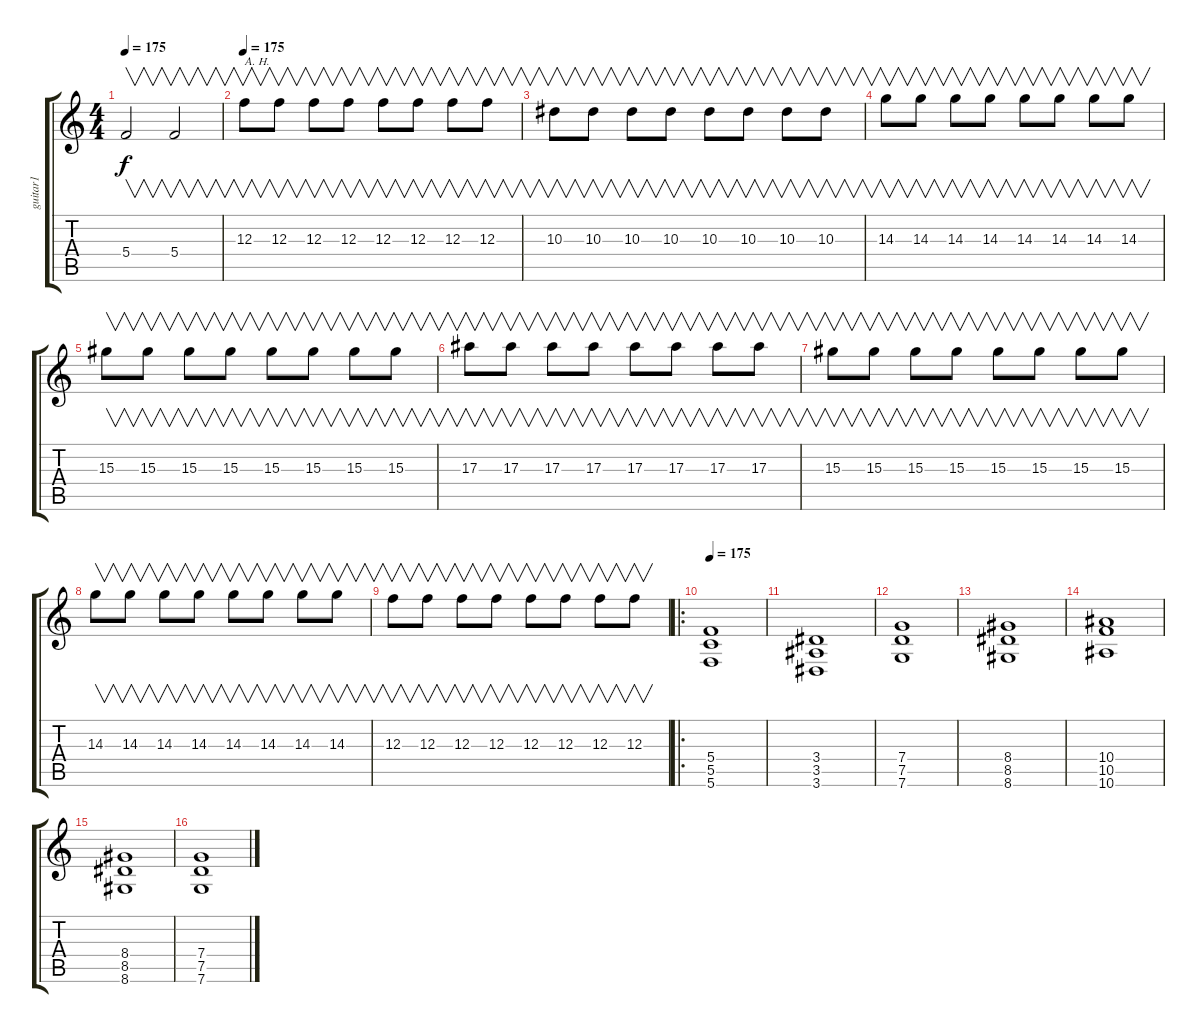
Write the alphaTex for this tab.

\track ("guitar1" "guitar1") {instrument electricguitarclean}
\staff {score tabs}
\tuning (D4 A3 F3 C3 G2 C2) {hide}
\ts (4 4)
\tempo 175
\clef g2
\ks c
5.4.2{v dy f} 5.4.2{v} |
\tempo 175
12.3.8{v txt "A. H."} 12.3.8{v} 12.3.8{v} 12.3.8{v} 12.3.8{v} 12.3.8{v} 12.3.8{v} 12.3.8{v} |
10.3.8{v} 10.3.8{v} 10.3.8{v} 10.3.8{v} 10.3.8{v} 10.3.8{v} 10.3.8{v} 10.3.8{v} |
14.3.8{v} 14.3.8{v} 14.3.8{v} 14.3.8{v} 14.3.8{v} 14.3.8{v} 14.3.8{v} 14.3.8{v} |
15.3.8{v} 15.3.8{v} 15.3.8{v} 15.3.8{v} 15.3.8{v} 15.3.8{v} 15.3.8{v} 15.3.8{v} |
17.3.8{v} 17.3.8{v} 17.3.8{v} 17.3.8{v} 17.3.8{v} 17.3.8{v} 17.3.8{v} 17.3.8{v} |
15.3.8{v} 15.3.8{v} 15.3.8{v} 15.3.8{v} 15.3.8{v} 15.3.8{v} 15.3.8{v} 15.3.8{v} |
14.3.8{v} 14.3.8{v} 14.3.8{v} 14.3.8{v} 14.3.8{v} 14.3.8{v} 14.3.8{v} 14.3.8{v} |
12.3.8{v} 12.3.8{v} 12.3.8{v} 12.3.8{v} 12.3.8{v} 12.3.8{v} 12.3.8{v} 12.3.8{v} |
\ro
\tempo 175
(5.4 5.5 5.6).1 |
(3.4 3.5 3.6).1 |
(7.4 7.5 7.6).1 |
(8.4 8.5 8.6).1 |
(10.4 10.5 10.6).1 |
(8.4 8.5 8.6).1 |
(7.4 7.5 7.6).1
